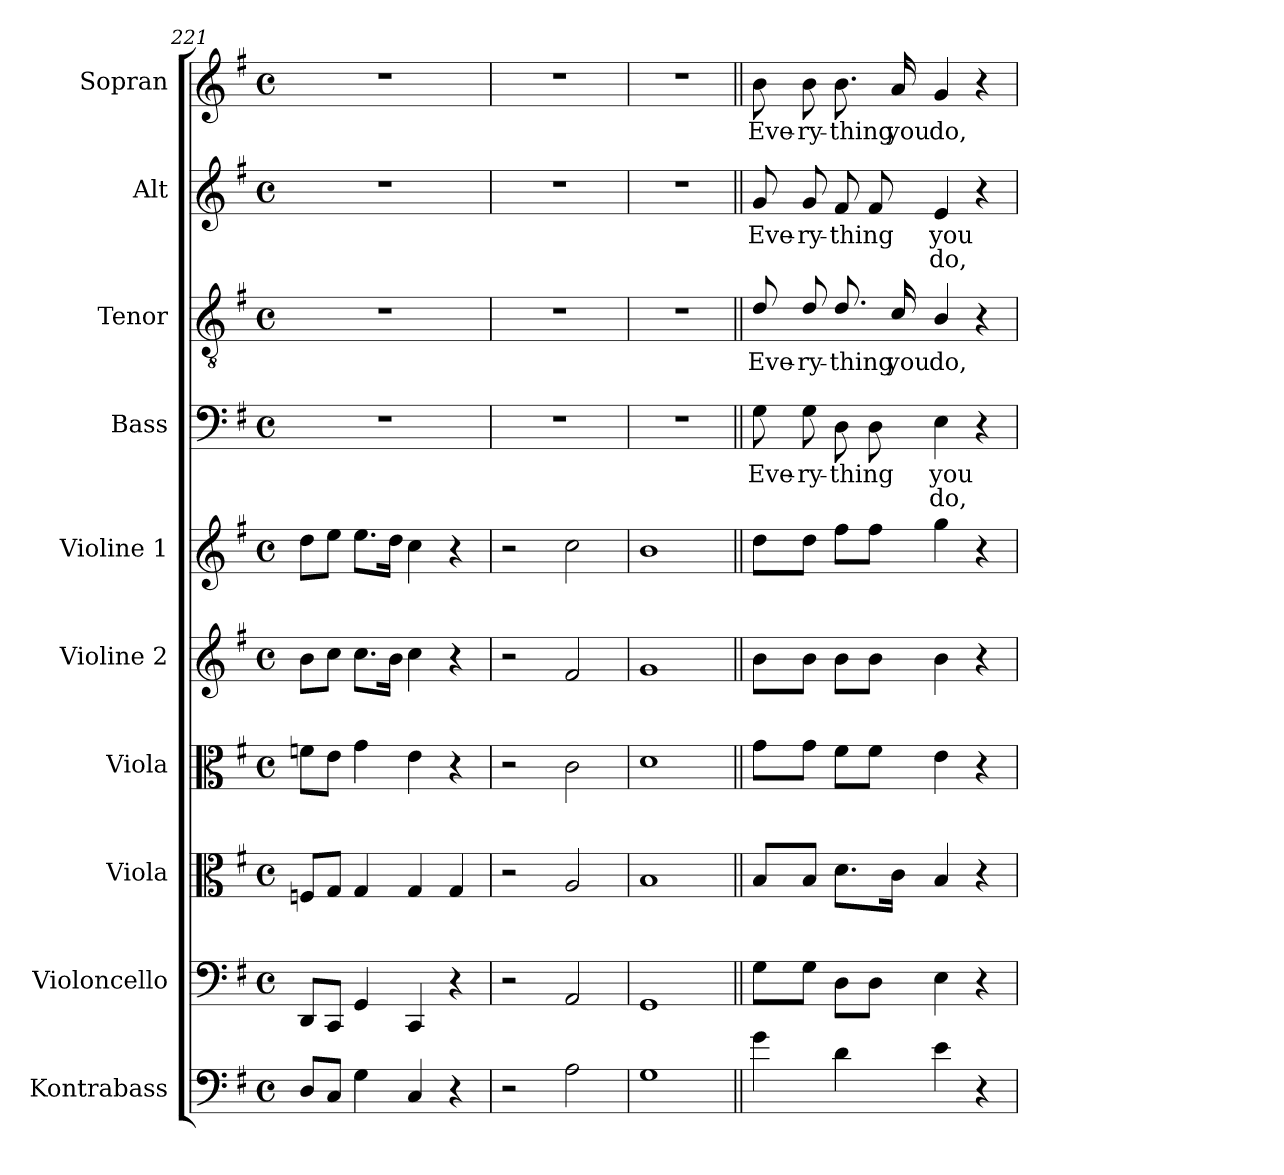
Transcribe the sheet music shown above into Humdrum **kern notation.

**kern	**kern	**kern	**kern	**kern	**kern	**kern	**text	**text	**kern	**text	**kern	**text	**text	**kern	**text
*part10	*part9	*part8	*part7	*part6	*part5	*part4	*part4	*part4	*part3	*part3	*part2	*part2	*part2	*part1	*part1
*staff10	*staff9	*staff8	*staff7	*staff6	*staff5	*staff4	*staff4	*staff4	*staff3	*staff3	*staff2	*staff2	*staff2	*staff1	*staff1
*I"Kontrabass	*I"Violoncello	*I"Viola	*I"Viola	*I"Violine 2	*I"Violine 1	*I"Bass	*	*	*I"Tenor	*	*I"Alt	*	*	*I"Sopran	*
*I'Kb.	*I'Vc.	*I'Vla.	*I'Vla.	*I'Vl. 2	*I'Vl. 1	*I'B.	*	*	*I'T.	*	*I'A.	*	*	*I'S.	*
*clefF4	*clefF4	*clefC3	*clefC3	*clefG2	*clefG2	*clefF4	*	*	*clefGv2	*	*clefG2	*	*	*clefG2	*
*ITrd7c12	*	*	*	*	*	*	*	*	*ITrd7c12	*	*	*	*	*	*
*k[f#]	*k[f#]	*k[f#]	*k[f#]	*k[f#]	*k[f#]	*k[f#]	*	*	*k[f#]	*	*k[f#]	*	*	*k[f#]	*
*G:	*G:	*G:	*G:	*G:	*G:	*G:	*	*	*G:	*	*G:	*	*	*G:	*
*M4/4	*M4/4	*M4/4	*M4/4	*M4/4	*M4/4	*M4/4	*	*	*M4/4	*	*M4/4	*	*	*M4/4	*
*met(c)	*met(c)	*met(c)	*met(c)	*met(c)	*met(c)	*met(c)	*	*	*met(c)	*	*met(c)	*	*	*met(c)	*
=221	=221	=221	=221	=221	=221	=221	=221	=221	=221	=221	=221	=221	=221	=221	=221
8DDi/L	8DDi/L	8Fni/L	8fni\L	8bi\L	8ddi\L	1r	.	.	1r	.	1r	.	.	1r	.
8CCi/J	8CCi/J	8Gi/J	8ei\J	8cci\J	8eei\J	.	.	.	.	.	.	.	.	.	.
4GGi\	4GGi/	4Gi/	4gi\	8.cci\L	8.eei\L	.	.	.	.	.	.	.	.	.	.
.	.	.	.	16bi\Jk	16ddi\Jk	.	.	.	.	.	.	.	.	.	.
4CCi/	4CCi/	4Gi/	4ei\	4cci\	4cci\	.	.	.	.	.	.	.	.	.	.
4r	4r	4Gi/	4r	4r	4r	.	.	.	.	.	.	.	.	.	.
=222	=222	=222	=222	=222	=222	=222	=222	=222	=222	=222	=222	=222	=222	=222	=222
2r	2r	2r	2r	2r	2r	1r	.	.	1r	.	1r	.	.	1r	.
2AAi\	2AAi/	2Ai/	2ci\	2f#i/	2cci\	.	.	.	.	.	.	.	.	.	.
=223	=223	=223	=223	=223	=223	=223	=223	=223	=223	=223	=223	=223	=223	=223	=223
1GGi	1GGi	1Bi	1di	1gi	1bi	1r	.	.	1r	.	1r	.	.	1r	.
=224||	=224||	=224||	=224||	=224||	=224||	=224||	=224||	=224||	=224||	=224||	=224||	=224||	=224||	=224||	=224||
!	!	!	!	!	!	!	!LO:LY:b:color=#000000	!	!	!	!	!	!	!	!
!	!	!	!	!	!	!	!	!	!	!LO:LY:b:color=#000000	!	!	!	!	!
!	!	!	!	!	!	!	!	!	!	!	!	!LO:LY:b:color=#000000	!	!	!
!	!	!	!	!	!	!	!	!	!	!	!	!	!	!	!LO:LY:b:color=#000000
4Gi\	8Gi\L	8Bi/L	8gi\L	8bi\L	8ddi\L	8Gi\	Eve-	.	8Di/	Eve-	8gi/	Eve-	.	8bi\	Eve-
!	!	!	!	!	!	!	!LO:LY:b:color=#000000	!	!	!	!	!	!	!	!
!	!	!	!	!	!	!	!	!	!	!LO:LY:b:color=#000000	!	!	!	!	!
!	!	!	!	!	!	!	!	!	!	!	!	!LO:LY:b:color=#000000	!	!	!
!	!	!	!	!	!	!	!	!	!	!	!	!	!	!	!LO:LY:b:color=#000000
.	8Gi\J	8Bi/J	8gi\J	8bi\J	8ddi\J	8Gi\	-ry-	.	8Di/	-ry-	8gi/	-ry-	.	8bi\	-ry-
!	!	!	!	!	!	!	!LO:LY:b:color=#000000	!	!	!	!	!	!	!	!
!	!	!	!	!	!	!	!	!	!	!LO:LY:b:color=#000000	!	!	!	!	!
!	!	!	!	!	!	!	!	!	!	!	!	!LO:LY:b:color=#000000	!	!	!
!	!	!	!	!	!	!	!	!	!	!	!	!	!	!	!LO:LY:b:color=#000000
4Di\	8Di\L	8.di\L	8f#i\L	8bi\L	8ff#i\L	8Di\	-thing	.	8.Di/	-thing	8f#i/	-thing	.	8.bi\	-thing
.	8Di\J	.	8f#i\J	8bi\J	8ff#i\J	8Di\	.	.	.	.	8f#i/	.	.	.	.
!	!	!	!	!	!	!	!	!	!	!LO:LY:b:color=#000000	!	!	!	!	!
!	!	!	!	!	!	!	!	!	!	!	!	!	!	!	!LO:LY:b:color=#000000
.	.	16ci\Jk	.	.	.	.	.	.	16Ci/	you	.	.	.	16ai/	you
!	!	!	!	!	!	!	!LO:LY:b:color=#000000	!LO:LY:b:color=#000000	!	!	!	!	!	!	!
!	!	!	!	!	!	!	!	!	!	!LO:LY:b:color=#000000	!	!	!	!	!
!	!	!	!	!	!	!	!	!	!	!	!	!LO:LY:b:color=#000000	!LO:LY:b:color=#000000	!	!
!	!	!	!	!	!	!	!	!	!	!	!	!	!	!	!LO:LY:b:color=#000000
4Ei\	4Ei\	4Bi/	4ei\	4bi\	4ggi\	4Ei\	you	do,	4BBi/	do,	4ei/	you	do,	4gi/	do,
4r	4r	4r	4r	4r	4r	4r	.	.	4r	.	4r	.	.	4r	.
=	=	=	=	=	=	=	=	=	=	=	=	=	=	=	=
*-	*-	*-	*-	*-	*-	*-	*-	*-	*-	*-	*-	*-	*-	*-	*-
